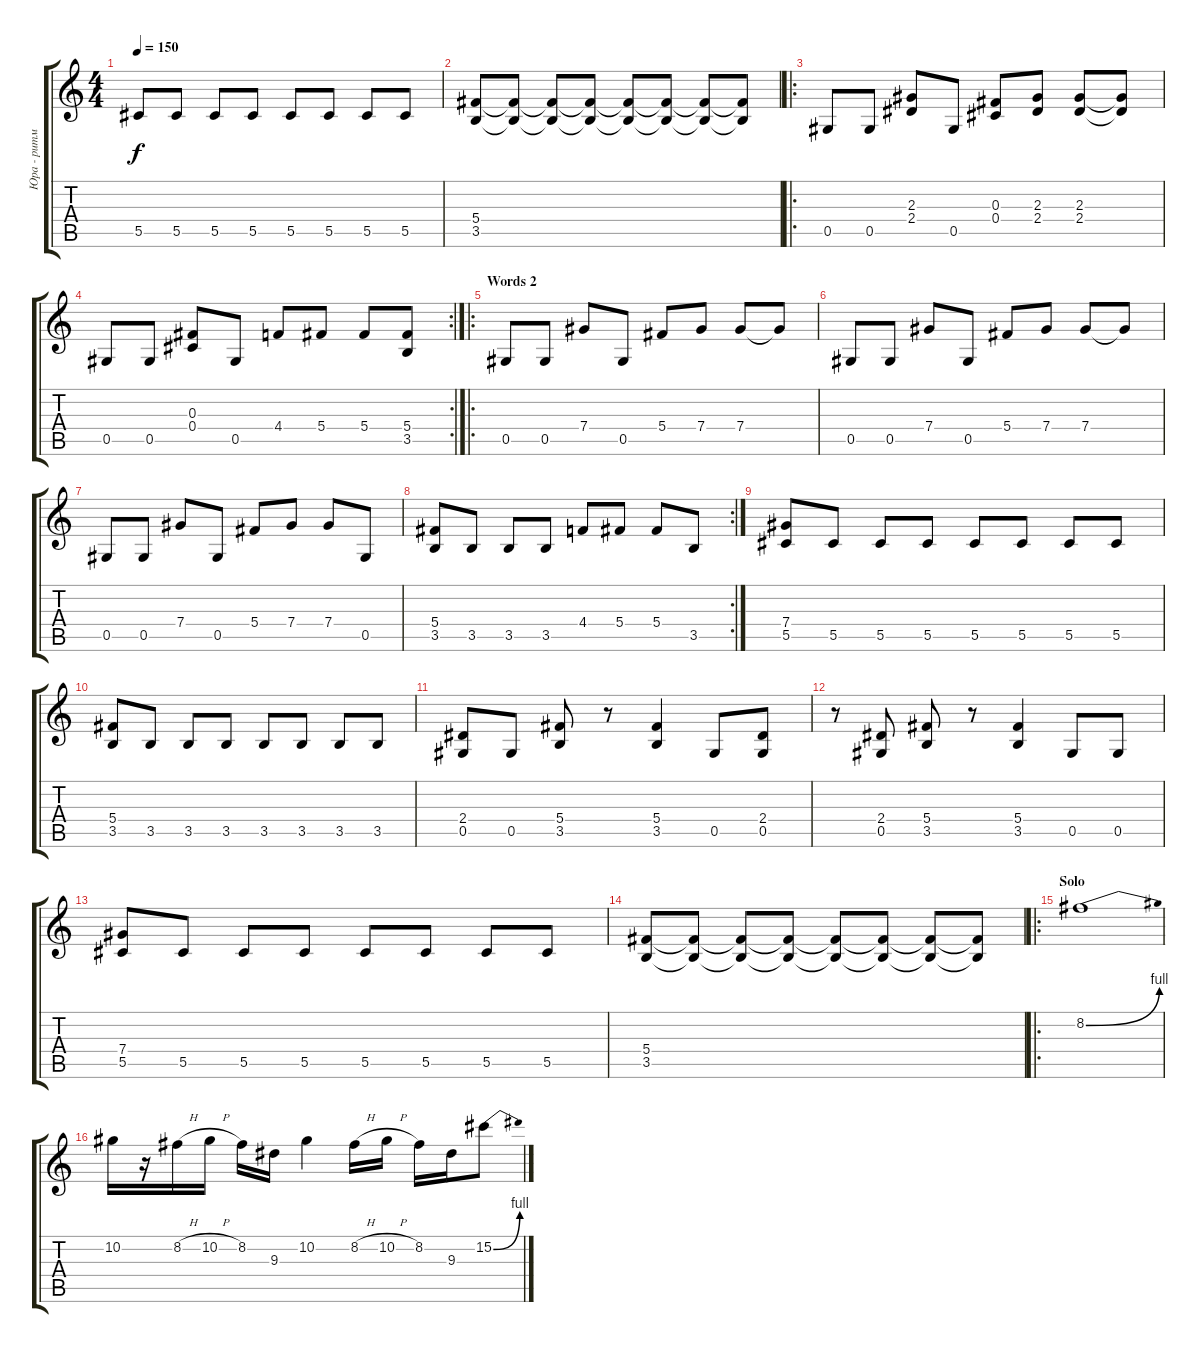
\track ("Юра - ритм+соло" "Юра - ритм") {instrument distortionguitar}
\staff {score tabs}
\tuning (Eb4 Bb3 Gb3 Db3 Ab2 Eb2) {hide}
\ts (4 4)
\tempo 150
\clef g2
\ks c
5.5.8{dy f} 5.5.8 5.5.8 5.5.8 5.5.8 5.5.8 5.5.8 5.5.8 |
(5.4 3.5).8 (5.4{t} 3.5{t}).8 (5.4{t} 3.5{t}).8 (5.4{t} 3.5{t}).8 (5.4{t} 3.5{t}).8 (5.4{t} 3.5{t}).8 (5.4{t} 3.5{t}).8 (5.4{t} 3.5{t}).8 |
\ro
0.5.8 0.5.8 (2.3 2.4).8 0.5.8 (0.3 0.4).8 (2.3 2.4).8 (2.3 2.4).8 (2.3{t} 2.4{t}).8 |
\rc 2
0.5.8 0.5.8 (0.3 0.4).8 0.5.8 4.4.8 5.4.8 5.4.8 (5.4 3.5).8 |
\ro
\section ("" "Words 2")
0.5.8 0.5.8 7.4.8 0.5.8 5.4.8 7.4.8 7.4.8 7.4{t}.8 |
0.5.8 0.5.8 7.4.8 0.5.8 5.4.8 7.4.8 7.4.8 7.4{t}.8 |
0.5.8 0.5.8 7.4.8 0.5.8 5.4.8 7.4.8 7.4.8 0.5.8 |
\rc 2
(5.4 3.5).8 3.5.8 3.5.8 3.5.8 4.4.8 5.4.8 5.4.8 3.5.8 |
(7.4 5.5).8 5.5.8 5.5.8 5.5.8 5.5.8 5.5.8 5.5.8 5.5.8 |
(5.4 3.5).8 3.5.8 3.5.8 3.5.8 3.5.8 3.5.8 3.5.8 3.5.8 |
(2.4 0.5).8 0.5.8 (5.4 3.5).8 r.8 (5.4 3.5).4 0.5.8 (2.4 0.5).8 |
r.8 (2.4 0.5).8 (5.4 3.5).8 r.8 (5.4 3.5).4 0.5.8 0.5.8 |
(7.4 5.5).8 5.5.8 5.5.8 5.5.8 5.5.8 5.5.8 5.5.8 5.5.8 |
(5.4 3.5).8 (5.4{t} 3.5{t}).8 (5.4{t} 3.5{t}).8 (5.4{t} 3.5{t}).8 (5.4{t} 3.5{t}).8 (5.4{t} 3.5{t}).8 (5.4{t} 3.5{t}).8 (5.4{t} 3.5{t}).8 |
\ro
\section ("" "Solo")
8.2{be (bend 0 0 60 4)}.1 |
10.2.16 r.16 8.2{h}.16 10.2{h}.16 8.2.16 9.3.16 10.2.4 8.2{h}.16 10.2{h}.16 8.2.16 9.3.16 15.2{be (bend 0 0 60 4)}.8
